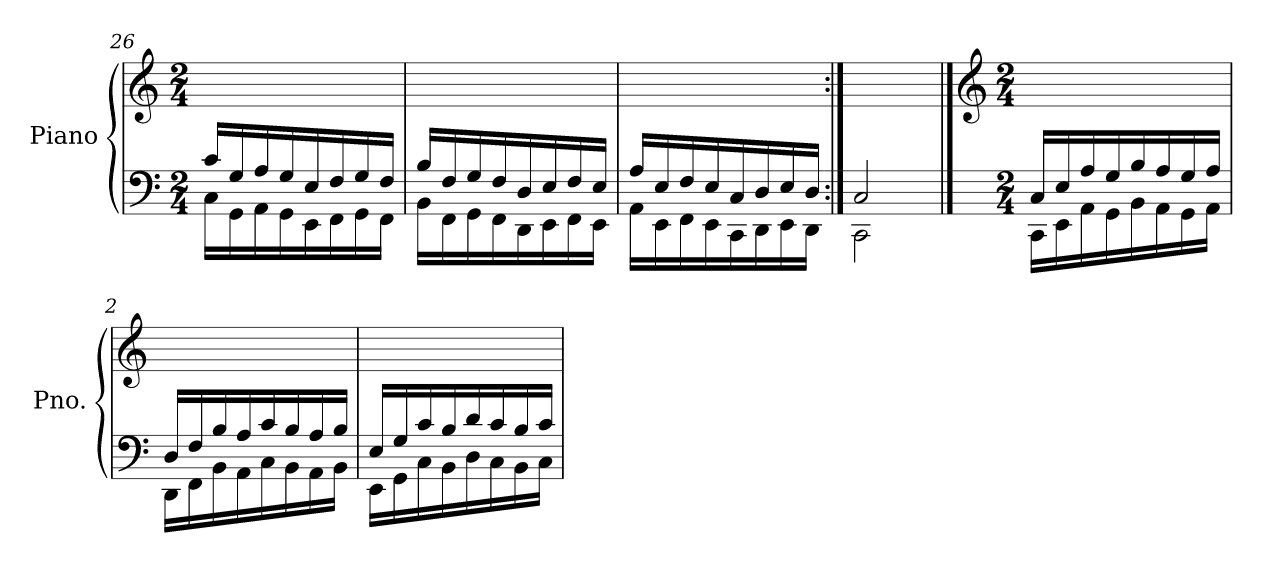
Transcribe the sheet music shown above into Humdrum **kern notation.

**kern	**kern
*part1	*part1
*staff2	*staff1
*I"Piano	*
*I'Pno.	*
*clefF4	*clefG2
*k[]	*k[]
*M2/4	*M2/4
=26	=26
*^	*
16c/LL	16C\LL	2ryy
16G/	16GG\	.
16A/	16AA\	.
16G/	16GG\	.
16E/	16EE\	.
16F/	16FF\	.
16G/	16GG\	.
16F/JJ	16FF\JJ	.
=27	=27	=27
16B/LL	16BB\LL	2ryy
16F/	16FF\	.
16G/	16GG\	.
16F/	16FF\	.
16D/	16DD\	.
16E/	16EE\	.
16F/	16FF\	.
16E/JJ	16EE\JJ	.
=28	=28	=28
16A/LL	16AA\LL	2ryy
16E/	16EE\	.
16F/	16FF\	.
16E/	16EE\	.
16C/	16CC\	.
16D/	16DD\	.
16E/	16EE\	.
16D/JJ	16DD\JJ	.
=29:|!	=29:|!	=29:|!
2C/	2CC\	2ryy
!!LO:PB:g=z
==1	==1	==1
*	*	*clefG2
*M2/4	*	*M2/4
16C/LL	16CC\LL	2ryy
16E/	16EE\	.
16A/	16AA\	.
16G/	16GG\	.
16B/	16BB\	.
16A/	16AA\	.
16G/	16GG\	.
16A/JJ	16AA\JJ	.
=2	=2	=2
16D/LL	16DD\LL	2ryy
16F/	16FF\	.
16B/	16BB\	.
16A/	16AA\	.
16c/	16C\	.
16B/	16BB\	.
16A/	16AA\	.
16B/JJ	16BB\JJ	.
=3	=3	=3
16E/LL	16EE\LL	2ryy
16G/	16GG\	.
16c/	16C\	.
16B/	16BB\	.
16d/	16D\	.
16c/	16C\	.
16B/	16BB\	.
16c/JJ	16C\JJ	.
*v	*v	*
=	=
*-	*-
